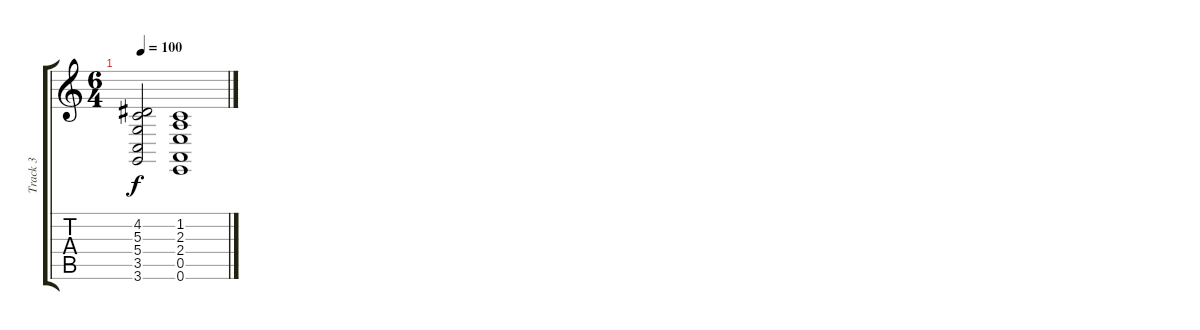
\track ("Track 3" "Track 3") {instrument synthstrings1}
\staff {score tabs}
\tuning (E4 B3 G3 D3 A2 E2) {hide}
\ts (6 4)
\tempo 100
\clef g2
\ks c
(4.2{t} 5.3{t} 5.4{t} 3.5{t} 3.6{t}).2{dy f} (1.2 2.3 2.4 0.5 0.6).1
